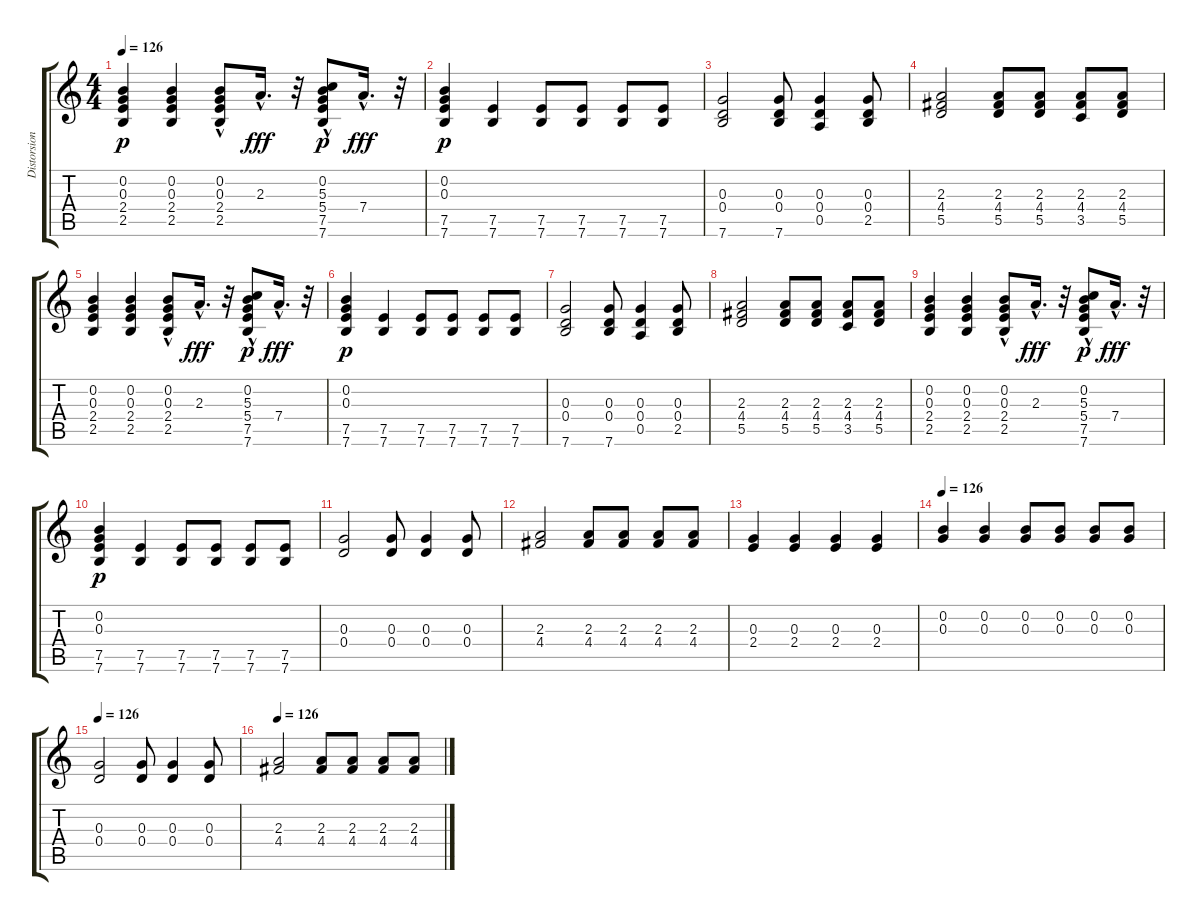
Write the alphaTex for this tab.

\track ("Distorsion" "Distorsion") {instrument distortionguitar}
\staff {score tabs}
\tuning (E4 B3 G3 D3 A2 E2) {hide}
\ts (4 4)
\tempo 126
\clef g2
\ks c
(0.2 0.3 2.4 2.5).4{dy p} (0.2 0.3 2.4 2.5).4 (0.2 0.3{hac} 2.4 2.5).8 2.3{hac}.16{d dy fff} r.32 (0.2 5.3{hac} 5.4 7.5 7.6).8{dy p} 7.4{hac}.16{d dy fff} r.32 |
(0.2 0.3 7.5 7.6).4{dy p} (7.5 7.6).4 (7.5 7.6).8 (7.5 7.6).8 (7.5 7.6).8 (7.5 7.6).8 |
(0.3 0.4 7.6).2 (0.3 0.4 7.6).8 (0.3 0.4 0.5).4 (0.3 0.4 2.5).8 |
(2.3 4.4 5.5).2 (2.3 4.4 5.5).8 (2.3 4.4 5.5).8 (2.3 4.4 3.5).8 (2.3 4.4 5.5).8 |
(0.2 0.3 2.4 2.5).4 (0.2 0.3 2.4 2.5).4 (0.2 0.3{hac} 2.4 2.5).8 2.3{hac}.16{d dy fff} r.32 (0.2 5.3{hac} 5.4 7.5 7.6).8{dy p} 7.4{hac}.16{d dy fff} r.32 |
(0.2 0.3 7.5 7.6).4{dy p} (7.5 7.6).4 (7.5 7.6).8 (7.5 7.6).8 (7.5 7.6).8 (7.5 7.6).8 |
(0.3 0.4 7.6).2 (0.3 0.4 7.6).8 (0.3 0.4 0.5).4 (0.3 0.4 2.5).8 |
(2.3 4.4 5.5).2 (2.3 4.4 5.5).8 (2.3 4.4 5.5).8 (2.3 4.4 3.5).8 (2.3 4.4 5.5).8 |
(0.2 0.3 2.4 2.5).4 (0.2 0.3 2.4 2.5).4 (0.2 0.3{hac} 2.4 2.5).8 2.3{hac}.16{d dy fff} r.32 (0.2 5.3{hac} 5.4 7.5 7.6).8{dy p} 7.4{hac}.16{d dy fff} r.32 |
(0.2 0.3 7.5 7.6).4{dy p} (7.5 7.6).4 (7.5 7.6).8 (7.5 7.6).8 (7.5 7.6).8 (7.5 7.6).8 |
(0.3 0.4).2 (0.3 0.4).8 (0.3 0.4).4 (0.3 0.4).8 |
(2.3 4.4).2 (2.3 4.4).8 (2.3 4.4).8 (2.3 4.4).8 (2.3 4.4).8 |
(0.3 2.4).4 (0.3 2.4).4 (0.3 2.4).4 (0.3 2.4).4 |
\tempo 126
(0.2 0.3).4 (0.2 0.3).4 (0.2 0.3).8 (0.2 0.3).8 (0.2 0.3).8 (0.2 0.3).8 |
\tempo 126
(0.3 0.4).2 (0.3 0.4).8 (0.3 0.4).4 (0.3 0.4).8 |
\tempo 126
(2.3 4.4).2 (2.3 4.4).8 (2.3 4.4).8 (2.3 4.4).8 (2.3 4.4).8
